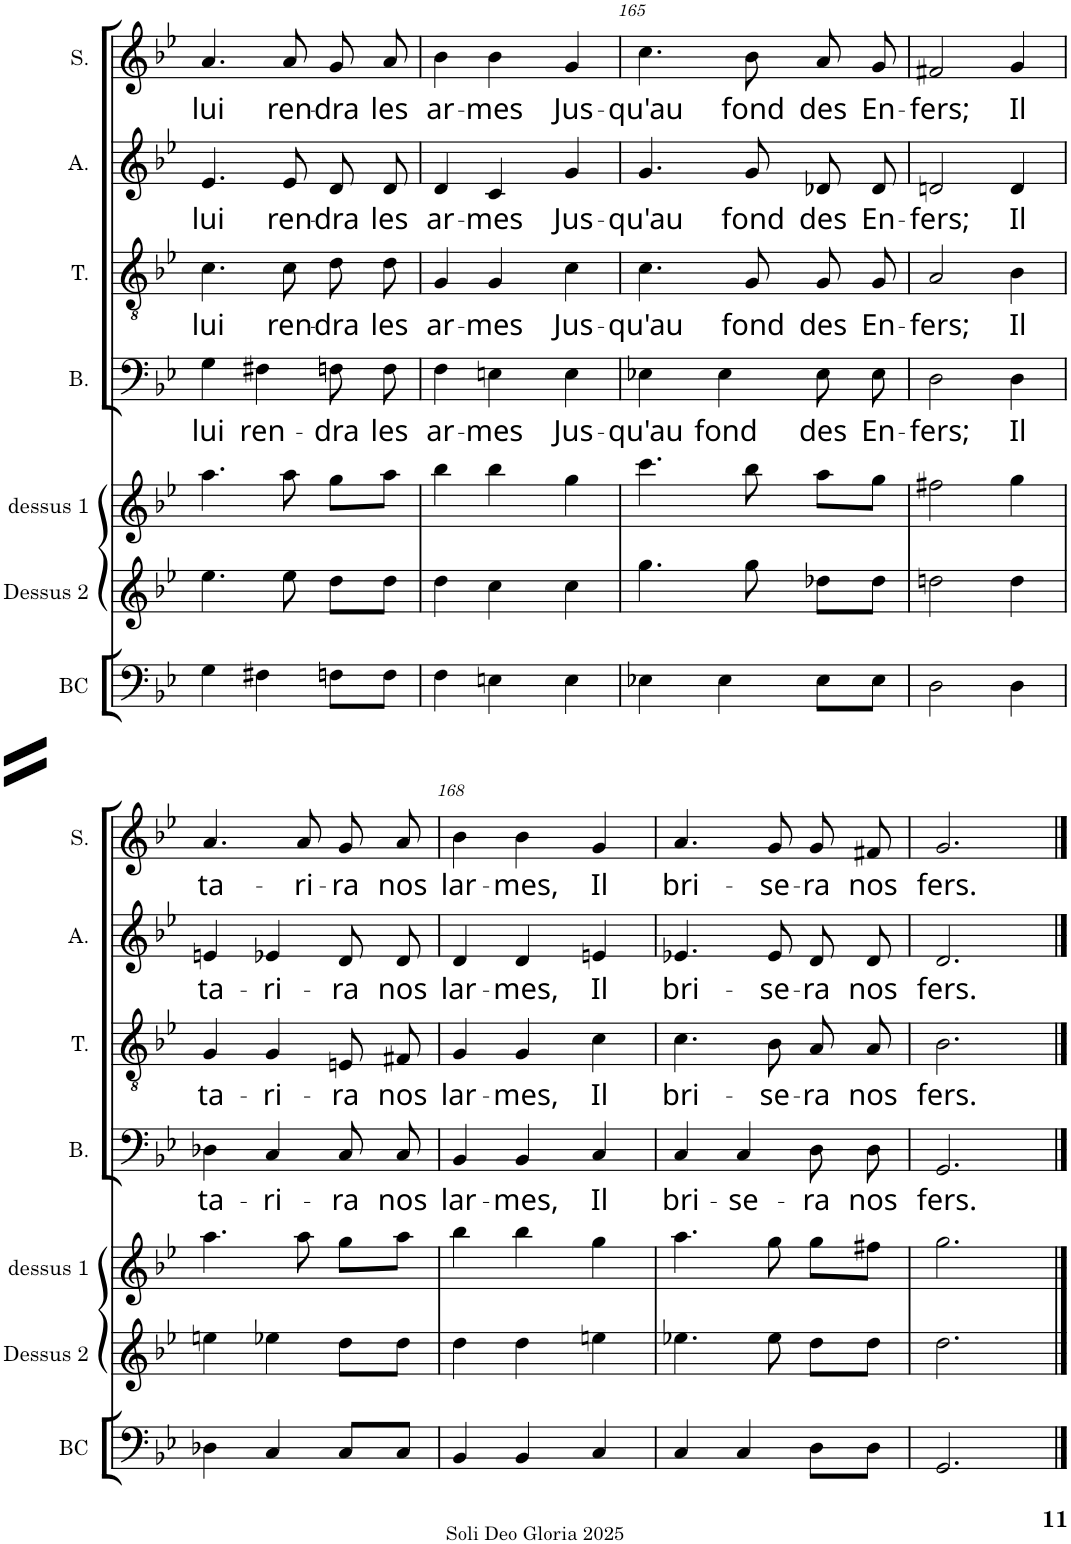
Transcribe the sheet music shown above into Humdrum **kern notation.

**kern	**kern	**kern	**kern	**text	**kern	**text	**kern	**text	**kern	**text
*part7	*part6	*part5	*part4	*part4	*part3	*part3	*part2	*part2	*part1	*part1
*staff7	*staff6	*staff5	*staff4	*staff4	*staff3	*staff3	*staff2	*staff2	*staff1	*staff1
*I"Basse Continue	*I"Deuxieme dessus	*I"Premier dessus	*I"Basse	*	*I"Ténor	*	*I"Alto	*	*I"Soprano	*
*I'BC	*I'Dessus 2	*I'dessus 1	*I'B.	*	*I'T.	*	*I'A.	*	*I'S.	*
!!LO:PB:g=z
*clefF4	*clefG2	*clefG2	*clefF4	*	*clefGv2	*	*clefG2	*	*clefG2	*
*k[b-e-]	*k[b-e-]	*k[b-e-]	*k[b-e-]	*	*k[b-e-]	*	*k[b-e-]	*	*k[b-e-]	*
*M3/4	*M3/4	*M3/4	*M3/4	*	*M3/4	*	*M3/4	*	*M3/4	*
=163	=163	=163	=163	=163	=163	=163	=163	=163	=163	=163
!	!	!	!	!LO:LY:b	!	!LO:LY:b	!	!LO:LY:b	!	!LO:LY:b
4G\	4.ee-\	4.aa\	4G\	lui	4.c\	lui	4.e-/	lui	4.a/	lui
!	!	!	!	!LO:LY:b	!	!	!	!	!	!
4F#X\	.	.	4F#X\	ren-	.	.	.	.	.	.
!	!	!	!	!	!	!LO:LY:b	!	!LO:LY:b	!	!LO:LY:b
.	8ee-\	8aa\	.	.	8c\	ren-	8e-/	ren-	8a/	ren-
!	!	!	!	!LO:LY:b	!	!LO:LY:b	!	!LO:LY:b	!	!LO:LY:b
8Fn\L	8dd\L	8gg\L	8Fn\L	-dra	8d\L	-dra	8d/L	-dra	8g/L	-dra
!	!	!	!	!LO:LY:b	!	!LO:LY:b	!	!LO:LY:b	!	!LO:LY:b
8F\J	8dd\J	8aa\J	8F\J	les	8d\J	les	8d/J	les	8a/J	les
=164	=164	=164	=164	=164	=164	=164	=164	=164	=164	=164
!	!	!	!	!LO:LY:b	!	!LO:LY:b	!	!LO:LY:b	!	!LO:LY:b
4F\	4dd\	4bb-\	4F\	ar-	4G/	ar-	4d/	ar-	4b-\	ar-
!	!	!	!	!LO:LY:b	!	!LO:LY:b	!	!LO:LY:b	!	!LO:LY:b
4En\	4cc\	4bb-\	4En\	-mes	4G/	-mes	4c/	-mes	4b-\	-mes
!	!	!	!	!LO:LY:b	!	!LO:LY:b	!	!LO:LY:b	!	!LO:LY:b
4E\	4cc\	4gg\	4E\	Jus-	4c\	Jus-	4g/	Jus-	4g/	Jus-
=165	=165	=165	=165	=165	=165	=165	=165	=165	=165	=165
!	!	!	!	!LO:LY:b	!	!LO:LY:b	!	!LO:LY:b	!	!LO:LY:b
4E-X\	4.gg\	4.ccc\	4E-X\	-qu'au	4.c\	-qu'au	4.g/	-qu'au	4.cc\	-qu'au
!	!	!	!	!LO:LY:b	!	!	!	!	!	!
4E-\	.	.	4E-\	fond	.	.	.	.	.	.
!	!	!	!	!	!	!LO:LY:b	!	!LO:LY:b	!	!LO:LY:b
.	8gg\	8bb-\	.	.	8G/	fond	8g/	fond	8b-\	fond
!	!	!	!	!LO:LY:b	!	!LO:LY:b	!	!LO:LY:b	!	!LO:LY:b
8E-\L	8dd-X\L	8aa\L	8E-\L	des	8G/L	des	8d-X/L	des	8a/L	des
!	!	!	!	!LO:LY:b	!	!LO:LY:b	!	!LO:LY:b	!	!LO:LY:b
8E-\J	8dd-\J	8gg\J	8E-\J	En-	8G/J	En-	8d-/J	En-	8g/J	En-
=166	=166	=166	=166	=166	=166	=166	=166	=166	=166	=166
!	!	!	!	!LO:LY:b	!	!LO:LY:b	!	!LO:LY:b	!	!LO:LY:b
2D\	2ddn\	2ff#X\	2D\	-fers;	2A/	-fers;	2dn/	-fers;	2f#X/	-fers;
!	!	!	!	!LO:LY:b	!	!LO:LY:b	!	!LO:LY:b	!	!LO:LY:b
4D\	4dd\	4gg\	4D\	Il	4B-\	Il	4d/	Il	4g/	Il
!!LO:LB:g=z
=167	=167	=167	=167	=167	=167	=167	=167	=167	=167	=167
!	!	!	!	!LO:LY:b	!	!LO:LY:b	!	!LO:LY:b	!	!LO:LY:b
4D-X\	4een\	4.aa\	4D-X\	ta-	4G/	ta-	4en/	ta-	4.a/	ta-
!	!	!	!	!LO:LY:b	!	!LO:LY:b	!	!LO:LY:b	!	!
4C/	4ee-X\	.	4C/	-ri-	4G/	-ri-	4e-X/	-ri-	.	.
!	!	!	!	!	!	!	!	!	!	!LO:LY:b
.	.	8aa\	.	.	.	.	.	.	8a/	-ri-
!	!	!	!	!LO:LY:b	!	!LO:LY:b	!	!LO:LY:b	!	!LO:LY:b
8C/L	8dd\L	8gg\L	8C/L	-ra	8En/L	-ra	8d/L	-ra	8g/L	-ra
!	!	!	!	!LO:LY:b	!	!LO:LY:b	!	!LO:LY:b	!	!LO:LY:b
8C/J	8dd\J	8aa\J	8C/J	nos	8F#X/J	nos	8d/J	nos	8a/J	nos
=168	=168	=168	=168	=168	=168	=168	=168	=168	=168	=168
!	!	!	!	!LO:LY:b	!	!LO:LY:b	!	!LO:LY:b	!	!LO:LY:b
4BB-/	4dd\	4bb-\	4BB-/	lar-	4G/	lar-	4d/	lar-	4b-\	lar-
!	!	!	!	!LO:LY:b	!	!LO:LY:b	!	!LO:LY:b	!	!LO:LY:b
4BB-/	4dd\	4bb-\	4BB-/	-mes,	4G/	-mes,	4d/	-mes,	4b-\	-mes,
!	!	!	!	!LO:LY:b	!	!LO:LY:b	!	!LO:LY:b	!	!LO:LY:b
4C/	4een\	4gg\	4C/	Il	4c\	Il	4en/	Il	4g/	Il
=169	=169	=169	=169	=169	=169	=169	=169	=169	=169	=169
!	!	!	!	!LO:LY:b	!	!LO:LY:b	!	!LO:LY:b	!	!LO:LY:b
4C/	4.ee-X\	4.aa\	4C/	bri-	4.c\	bri-	4.e-X/	bri-	4.a/	bri-
!	!	!	!	!LO:LY:b	!	!	!	!	!	!
4C/	.	.	4C/	-se-	.	.	.	.	.	.
!	!	!	!	!	!	!LO:LY:b	!	!LO:LY:b	!	!LO:LY:b
.	8ee-\	8gg\	.	.	8B-\	-se-	8e-/	-se-	8g/	-se-
!	!	!	!	!LO:LY:b	!	!LO:LY:b	!	!LO:LY:b	!	!LO:LY:b
8D\L	8dd\L	8gg\L	8D\L	-ra	8A/L	-ra	8d/L	-ra	8g/L	-ra
!	!	!	!	!LO:LY:b	!	!LO:LY:b	!	!LO:LY:b	!	!LO:LY:b
8D\J	8dd\J	8ff#X\J	8D\J	nos	8A/J	nos	8d/J	nos	8f#X/J	nos
=170	=170	=170	=170	=170	=170	=170	=170	=170	=170	=170
!	!	!	!	!LO:LY:b	!	!LO:LY:b	!	!LO:LY:b	!	!LO:LY:b
2.GG/	2.dd\	2.gg\	2.GG/	fers.	2.B-\	fers.	2.d/	fers.	2.g/	fers.
==	==	==	==	==	==	==	==	==	==	==
*-	*-	*-	*-	*-	*-	*-	*-	*-	*-	*-
